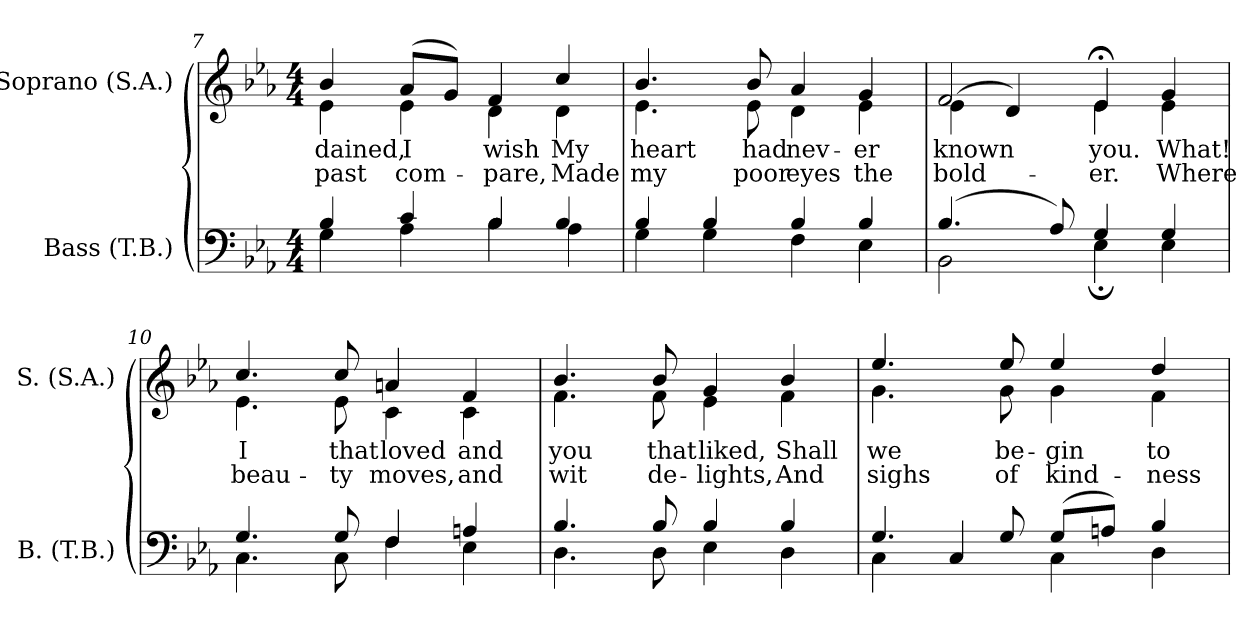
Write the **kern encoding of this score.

**kern	**kern	**text	**text
*part2	*part1	*part1	*part1
*staff2	*staff1	*staff1	*staff1
*I"Bass (T.B.)	*I"Soprano (S.A.)	*	*
*I'B. (T.B.)	*I'S. (S.A.)	*	*
!!LO:LB:g=z
*clefF4	*clefG2	*	*
*k[b-e-a-]	*k[b-e-a-]	*	*
*E-:	*E-:	*	*
*M4/4	*M4/4	*	*
=7	=7	=7	=7
*^	*	*	*
!	!	!	!LO:LY:b:color=#000000	!LO:LY:b:color=#000000
*	*	*^	*	*
4B-i/	4Gi\	4b-i/	4e-i\	-dained,	past
!	!	!	!	!LO:LY:b:color=#000000	!LO:LY:b:color=#000000
4ci/	4A-i\	(8a-i/L	4e-i\	I	com-
.	.	8gi/J)	.	.	.
!	!	!	!	!LO:LY:b:color=#000000	!LO:LY:b:color=#000000
4B-i/	4B-i\	4fi/	4di\	wish	-pare,
!	!	!	!	!LO:LY:b:color=#000000	!LO:LY:b:color=#000000
4B-i/	4A-i\	4cci/	4di\	My	Made
=8	=8	=8	=8	=8	=8
!	!	!	!	!LO:LY:b:color=#000000	!LO:LY:b:color=#000000
4B-i/	4Gi\	4.b-i/	4.e-i\	heart	my
4B-i/	4Gi\	.	.	.	.
!	!	!	!	!LO:LY:b:color=#000000	!LO:LY:b:color=#000000
.	.	8b-i/	8e-i\	had	poor
!	!	!	!	!LO:LY:b:color=#000000	!LO:LY:b:color=#000000
4B-i/	4Fi\	4a-i/	4di\	nev-	eyes
!	!	!	!	!LO:LY:b:color=#000000	!LO:LY:b:color=#000000
4B-i/	4E-i\	4gi/	4e-i\	-er	the
=9	=9	=9	=9	=9	=9
!	!	!	!	!LO:LY:b:color=#000000	!LO:LY:b:color=#000000
(4.B-i/	2BB-i\	2fi/	(4e-i\	known	bold-
.	.	.	4di/)	.	.
8A-i/)	.	.	.	.	.
!	!	!	!	!LO:LY:b:color=#000000	!LO:LY:b:color=#000000
4Gi/	4E-;i\	4e-;i/	4e-i\	you.	-er.
!	!	!	!	!LO:LY:b:color=#000000	!LO:LY:b:color=#000000
4Gi/	4E-i\	4gi/	4e-i\	What!	Where
=10	=10	=10	=10	=10	=10
!	!	!	!	!LO:LY:b:color=#000000	!LO:LY:b:color=#000000
4.Gi/	4.Ci\	4.cci/	4.e-i\	I	beau-
!	!	!	!	!LO:LY:b:color=#000000	!LO:LY:b:color=#000000
8Gi/	8Ci\	8cci/	8e-i\	that	-ty
!	!	!	!	!LO:LY:b:color=#000000	!LO:LY:b:color=#000000
4Fi/	4Fi\	4ani/	4ci\	loved	moves,
!	!	!	!	!LO:LY:b:color=#000000	!LO:LY:b:color=#000000
4Ani/	4E-i\	4fi/	4ci\	and	and
=11	=11	=11	=11	=11	=11
!	!	!	!	!LO:LY:b:color=#000000	!LO:LY:b:color=#000000
4.B-i/	4.Di\	4.b-i/	4.fi\	you	wit
!	!	!	!	!LO:LY:b:color=#000000	!LO:LY:b:color=#000000
8B-i/	8Di\	8b-i/	8fi\	that	de-
!	!	!	!	!LO:LY:b:color=#000000	!LO:LY:b:color=#000000
4B-i/	4E-i\	4gi/	4e-i\	liked,	-lights,
!	!	!	!	!LO:LY:b:color=#000000	!LO:LY:b:color=#000000
4B-i/	4Di\	4b-i/	4fi\	Shall	And
=12	=12	=12	=12	=12	=12
!	!	!	!	!LO:LY:b:color=#000000	!LO:LY:b:color=#000000
4.Gi/	4Ci\	4.ee-i/	4.gi\	we	sighs
.	4Ci/	.	.	.	.
!	!	!	!	!LO:LY:b:color=#000000	!LO:LY:b:color=#000000
8Gi/	.	8ee-i/	8gi\	be-	of
!	!	!	!	!LO:LY:b:color=#000000	!LO:LY:b:color=#000000
(8Gi/L	4Ci\	4ee-i/	4gi\	-gin	kind-
8Ani/J)	.	.	.	.	.
!	!	!	!	!LO:LY:b:color=#000000	!LO:LY:b:color=#000000
4B-i/	4Di\	4ddi/	4fi\	to	-ness
*v	*v	*	*	*	*
*	*v	*v	*	*
=	=	=	=
*-	*-	*-	*-
